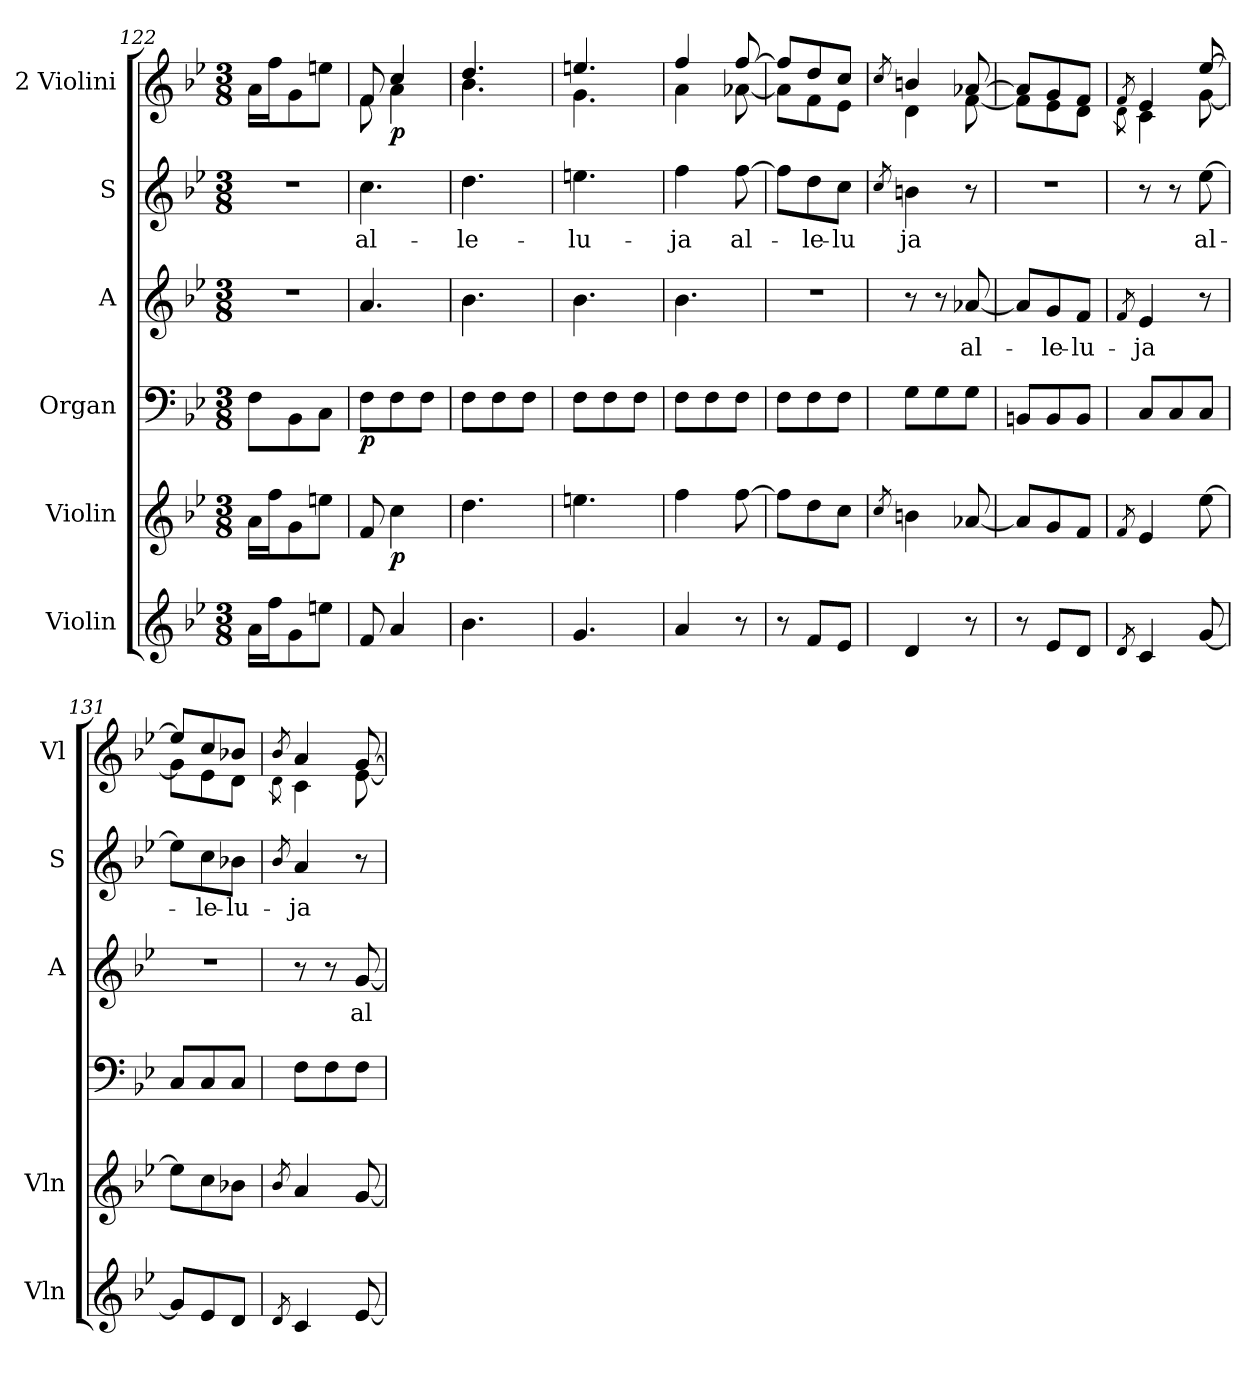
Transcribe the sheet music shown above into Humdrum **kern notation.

**kern	**kern	**dynam	**kern	**dynam	**kern	**text	**kern	**text	**kern	**dynam
*part6	*part5	*part5	*part4	*part4	*part3	*part3	*part2	*part2	*part1	*part1
*staff6	*staff5	*staff5	*staff4	*staff4	*staff3	*staff3	*staff2	*staff2	*staff1	*staff1
*I"Violin	*I"Violin	*	*I"Organ	*	*I"A	*	*I"S	*	*I"2 Violini	*
*I'Vln	*I'Vln	*	*	*	*I'A	*	*I'S	*	*I'Vl	*
*clefG2	*clefG2	*	*clefF4	*	*clefG2	*	*clefG2	*	*clefG2	*
*k[b-e-]	*k[b-e-]	*	*k[b-e-]	*	*k[b-e-]	*	*k[b-e-]	*	*k[b-e-]	*
*M3/8	*M3/8	*	*M3/8	*	*M3/8	*	*M3/8	*	*M3/8	*
=122	=122	=122	=122	=122	=122	=122	=122	=122	=122	=122
16a\LL	16a\LL	.	8F\L	.	4.r	.	4.r	.	16a\LL	.
16ff\J	16ff\J	.	.	.	.	.	.	.	16ff\J	.
8g\	8g\	.	8BB-\	.	.	.	.	.	8g\	.
8een\J	8een\J	.	8C\J	.	.	.	.	.	8een\J	.
=123	=123	=123	=123	=123	=123	=123	=123	=123	=123	=123
!	!	!	!	!LO:DY:b	!	!	!	!LO:LY:b	!	!
*	*	*	*	*	*	*	*	*	*^	*
8f/	8f/	.	8F\L	p	4.a/	.	4.cc\	al-	8f/	8f\	.
!	!	!LO:DY:b	!	!	!	!	!	!	!	!	!LO:DY:b
4a/	4cc\	p	8F\	.	.	.	.	.	4cc/	4a\	p
.	.	.	8F\J	.	.	.	.	.	.	.	.
=124	=124	=124	=124	=124	=124	=124	=124	=124	=124	=124	=124
!	!	!	!	!	!	!	!	!LO:LY:b	!	!	!
4.b-\	4.dd\	.	8F\L	.	4.b-\	.	4.dd\	-le-	4.dd/	4.b-\	.
.	.	.	8F\	.	.	.	.	.	.	.	.
.	.	.	8F\J	.	.	.	.	.	.	.	.
=125	=125	=125	=125	=125	=125	=125	=125	=125	=125	=125	=125
!	!	!	!	!	!	!	!	!LO:LY:b	!	!	!
4.g/	4.een\	.	8F\L	.	4.b-\	.	4.een\	-lu-	4.een/	4.g\	.
.	.	.	8F\	.	.	.	.	.	.	.	.
.	.	.	8F\J	.	.	.	.	.	.	.	.
=126	=126	=126	=126	=126	=126	=126	=126	=126	=126	=126	=126
!	!	!	!	!	!	!	!	!LO:LY:b	!	!	!
4a/	4ff\	.	8F\L	.	4.b-\	.	4ff\	-ja	4ff/	4a\	.
.	.	.	8F\	.	.	.	.	.	.	.	.
!	!	!	!	!	!	!	!	!LO:LY:b	!	!	!
8r	[8ff\	.	8F\J	.	.	.	[8ff\	al-	[8ff/	[8a-X\	.
=127	=127	=127	=127	=127	=127	=127	=127	=127	=127	=127	=127
8r	8ff\L]	.	8F\L	.	4.r	.	8ff\L]	.	8ff/L]	8a-\L]	.
!	!	!	!	!	!	!	!	!LO:LY:b	!	!	!
8f/L	8dd\	.	8F\	.	.	.	8dd\	-le-	8dd/	8f\	.
!	!	!	!	!	!	!	!	!LO:LY:b	!	!	!
8e-/J	8cc\J	.	8F\J	.	.	.	8cc\J	-lu	8cc/J	8e-\J	.
=128	=128	=128	=128	=128	=128	=128	=128	=128	=128	=128	=128
.	8qcc/	.	.	.	.	.	8qcc/	.	8qcc/	.	.
!	!	!	!	!	!	!	!	!LO:LY:b	!	!	!
4d/	4bn\	.	8G\L	.	8r	.	4bn\	ja	4bn/	4d\	.
.	.	.	8G\	.	8r	.	.	.	.	.	.
!	!	!	!	!	!	!LO:LY:b	!	!	!	!	!
8r	[8a-X/	.	8G\J	.	[8a-X/	al-	8r	.	[8a-X/	[8f\	.
=129	=129	=129	=129	=129	=129	=129	=129	=129	=129	=129	=129
8r	8a-/L]	.	8BBn/L	.	8a-/L]	.	4.r	.	8a-/L]	8f\L]	.
!	!	!	!	!	!	!LO:LY:b	!	!	!	!	!
8e-/L	8g/	.	8BB/	.	8g/	-le-	.	.	8g/	8e-\	.
!	!	!	!	!	!	!LO:LY:b	!	!	!	!	!
8d/J	8f/J	.	8BB/J	.	8f/J	-lu-	.	.	8f/J	8d\J	.
!!LO:PB:g=z	!!
=130	=130	=130	=130	=130	=130	=130	=130	=130	=130	=130	=130
8qd/	8qf/	.	.	.	8qf/	.	.	.	8qf/	8qd\	.
!	!	!	!	!	!	!LO:LY:b	!	!	!	!	!
4c/	4e-/	.	8C/L	.	4e-/	-ja	8r	.	4e-/	4c\	.
.	.	.	8C/	.	.	.	8r	.	.	.	.
!	!	!	!	!	!	!	!	!LO:LY:b	!	!	!
[8g/	[8ee-\	.	8C/J	.	8r	.	[8ee-\	al-	[8ee-/	[8g\	.
=131	=131	=131	=131	=131	=131	=131	=131	=131	=131	=131	=131
8g/L]	8ee-\L]	.	8C/L	.	4.r	.	8ee-\L]	.	8ee-/L]	8g\L]	.
!	!	!	!	!	!	!	!	!LO:LY:b	!	!	!
8e-/	8cc\	.	8C/	.	.	.	8cc\	-le-	8cc/	8e-\	.
!	!	!	!	!	!	!	!	!LO:LY:b	!	!	!
8d/J	8b-X\J	.	8C/J	.	.	.	8b-X\J	-lu-	8b-X/J	8d\J	.
=132	=132	=132	=132	=132	=132	=132	=132	=132	=132	=132	=132
8qd/	8qb-/	.	.	.	.	.	8qb-/	.	8qb-/	8qd\	.
!	!	!	!	!	!	!	!	!LO:LY:b	!	!	!
4c/	4a/	.	8F\L	.	8r	.	4a/	-ja	4a/	4c\	.
.	.	.	8F\	.	8r	.	.	.	.	.	.
!	!	!	!	!	!	!LO:LY:b	!	!	!	!	!
[8e-/	[8g/	.	8F\J	.	[8g/	al-	8r	.	[8g/	[8e-\	.
*	*	*	*	*	*	*	*	*	*v	*v	*
=	=	=	=	=	=	=	=	=	=	=
*-	*-	*-	*-	*-	*-	*-	*-	*-	*-	*-
